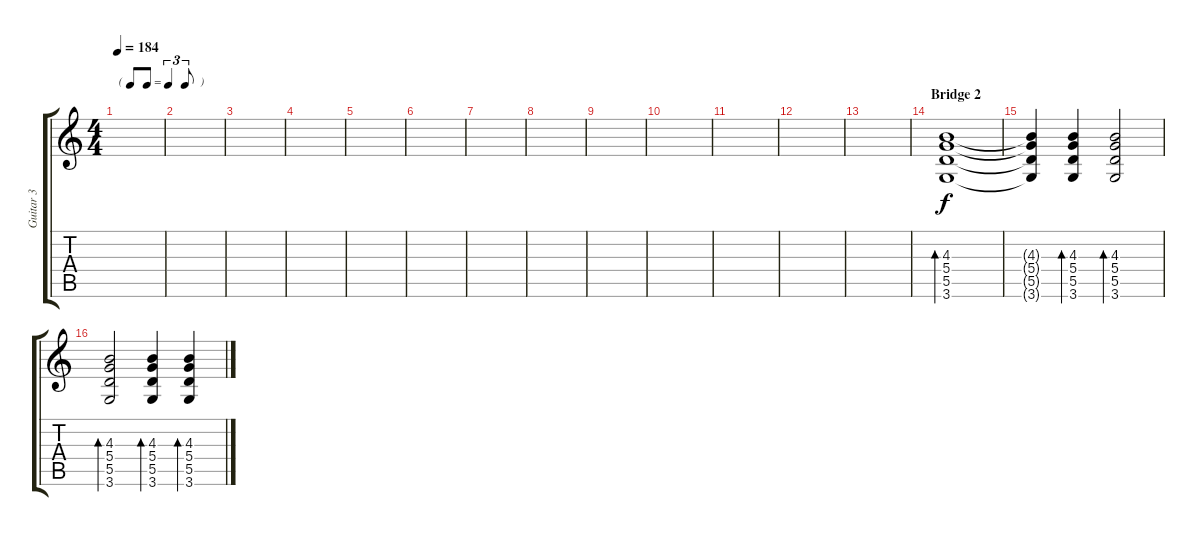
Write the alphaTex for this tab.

\track ("Guitar 3" "Guitar 3") {instrument acousticguitarsteel}
\staff {score tabs}
\tuning (E4 B3 G3 D3 A2 E2) {hide}
\ts (4 4)
\tf triplet8th
\tempo 184
\clef g2
\ks c
|
|
|
|
|
|
|
|
|
|
|
|
|
\section ("" "Bridge 2")
(4.3 5.4 5.5 3.6).1{bd 120} |
(4.3{t} 5.4{t} 5.5{t} 3.6{t}).4 (4.3 5.4 5.5 3.6).4{bd 120} (4.3 5.4 5.5 3.6).2{bd 120} |
(4.3 5.4 5.5 3.6).2{bd 120} (4.3 5.4 5.5 3.6).4{bd 120} (4.3 5.4 5.5 3.6).4{bd 120}
